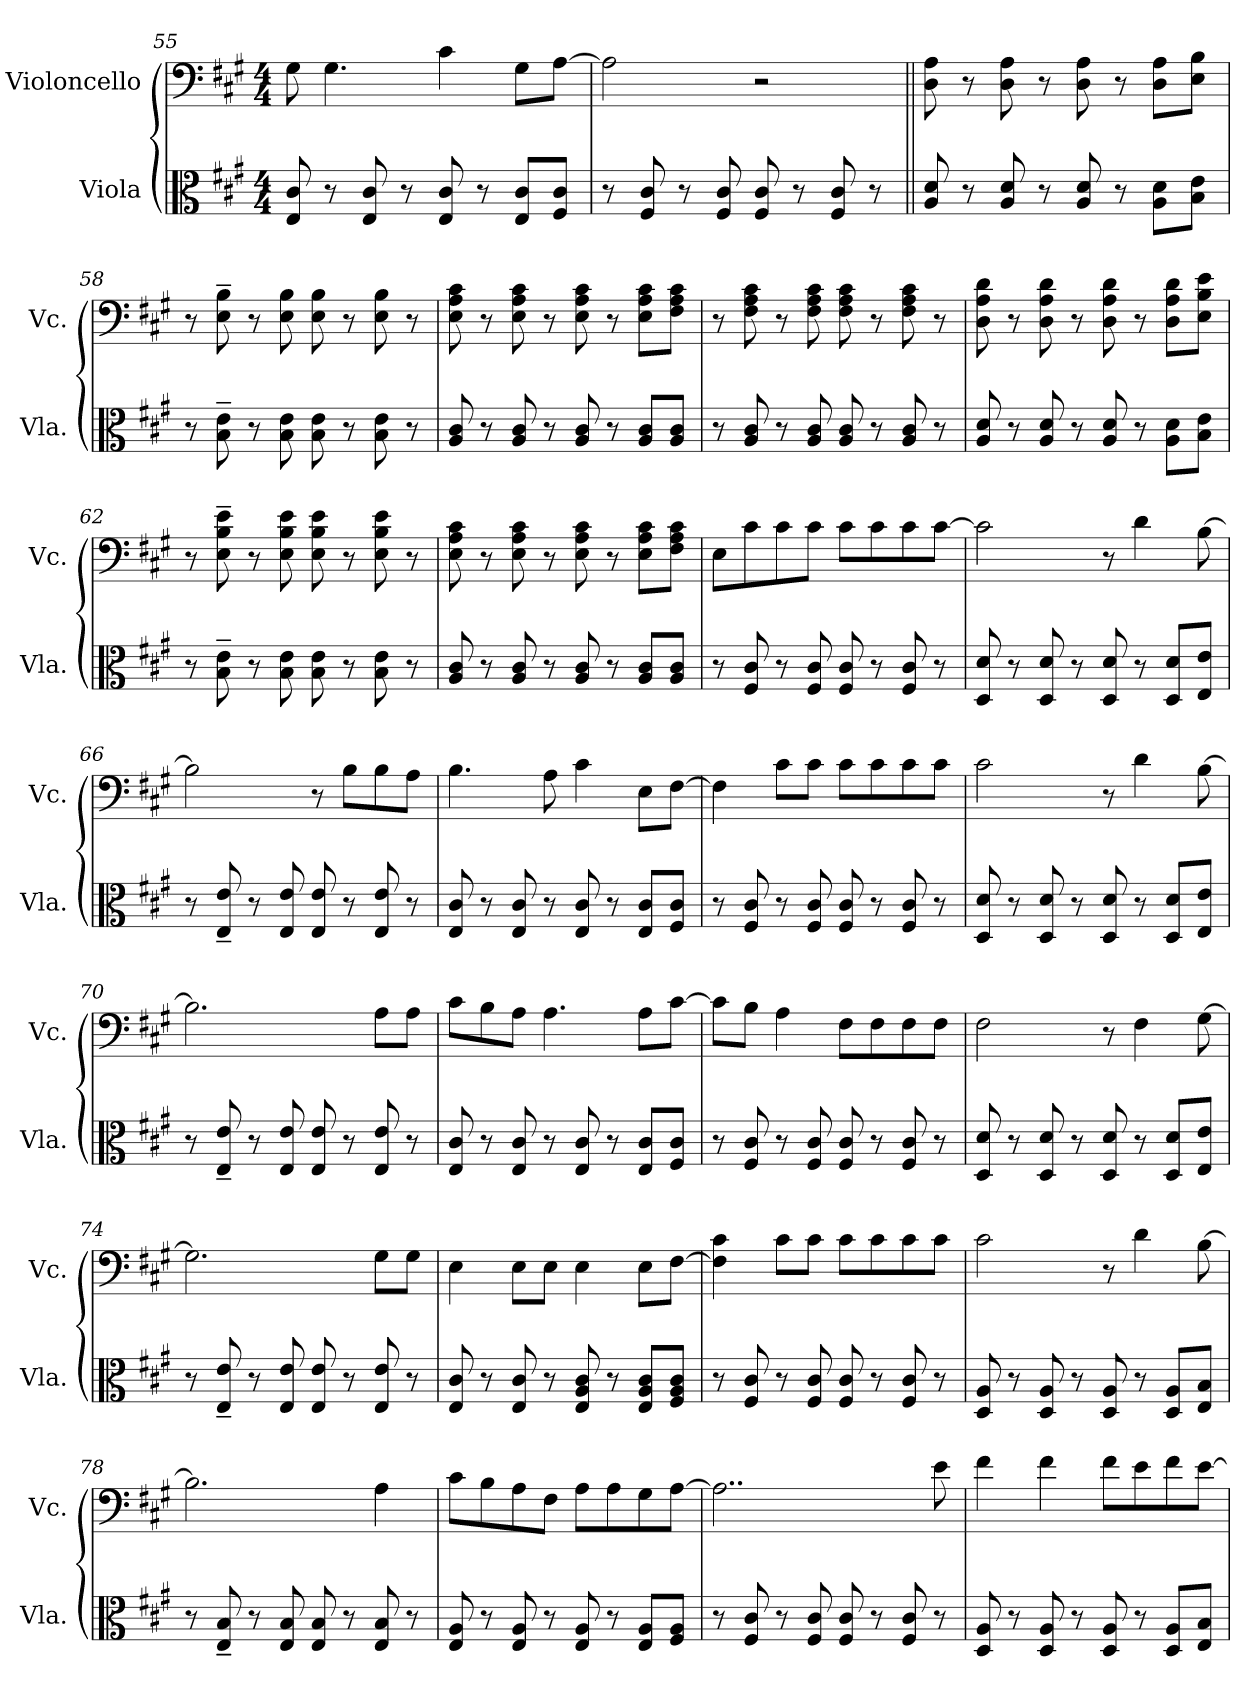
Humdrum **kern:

**kern	**kern
*part2	*part1
*staff2	*staff1
*I"Viola	*I"Violoncello
*I'Vla.	*I'Vc.
*clefC3	*clefF4
*k[f#c#g#]	*k[f#c#g#]
*M4/4	*M4/4
=55	=55
8E/ 8c#/	8G#\
8r	4.G#\
8E/ 8c#/	.
8r	.
8E/ 8c#/	4c#\
8r	.
8E/ 8c#/L	8G#\L
8F#/ 8c#/J	[8A\J
=56	=56
8r	2A\]
8F#/ 8c#/	.
8r	.
8F#/ 8c#/	.
8F#/ 8c#/	2r
8r	.
8F#/ 8c#/	.
8r	.
!!LO:PB:g=z
=57||	=57||
8A/ 8d/	8D\ 8A\
8r	8r
8A/ 8d/	8D\ 8A\
8r	8r
8A/ 8d/	8D\ 8A\
8r	8r
8A\ 8d\L	8D\ 8A\L
8B\ 8e\J	8E\ 8B\J
=58	=58
8r	8r
8B\~ 8e\~	8E\~ 8B\~
8r	8r
8B\ 8e\	8E\ 8B\
8B\ 8e\	8E\ 8B\
8r	8r
8B\ 8e\	8E\ 8B\
8r	8r
=59	=59
8A/ 8c#/	8E\ 8A\ 8c#\
8r	8r
8A/ 8c#/	8E\ 8A\ 8c#\
8r	8r
8A/ 8c#/	8E\ 8A\ 8c#\
8r	8r
8A/ 8c#/L	8E\ 8A\ 8c#\L
8A/ 8c#/J	8F#\ 8A\ 8c#\J
=60	=60
8r	8r
8A/ 8c#/	8F#\ 8A\ 8c#\
8r	8r
8A/ 8c#/	8F#\ 8A\ 8c#\
8A/ 8c#/	8F#\ 8A\ 8c#\
8r	8r
8A/ 8c#/	8F#\ 8A\ 8c#\
8r	8r
=61	=61
8A/ 8d/	8D\ 8A\ 8d\
8r	8r
8A/ 8d/	8D\ 8A\ 8d\
8r	8r
8A/ 8d/	8D\ 8A\ 8d\
8r	8r
8A\ 8d\L	8D\ 8A\ 8d\L
8B\ 8e\J	8E\ 8B\ 8e\J
=62	=62
8r	8r
8B\~ 8e\~	8E\~ 8B\~ 8e\~
8r	8r
8B\ 8e\	8E\ 8B\ 8e\
8B\ 8e\	8E\ 8B\ 8e\
8r	8r
8B\ 8e\	8E\ 8B\ 8e\
8r	8r
!!LO:LB:g=z
=63	=63
8A/ 8c#/	8E\ 8A\ 8c#\
8r	8r
8A/ 8c#/	8E\ 8A\ 8c#\
8r	8r
8A/ 8c#/	8E\ 8A\ 8c#\
8r	8r
8A/ 8c#/L	8E\ 8A\ 8c#\L
8A/ 8c#/J	8F#\ 8A\ 8c#\J
=64	=64
8r	8E\L
8F#/ 8c#/	8c#\
8r	8c#\
8F#/ 8c#/	8c#\J
8F#/ 8c#/	8c#\L
8r	8c#\
8F#/ 8c#/	8c#\
8r	[8c#\J
=65	=65
8D/ 8d/	2c#\]
8r	.
8D/ 8d/	.
8r	.
8D/ 8d/	8r
8r	4d\
8D/ 8d/L	.
8E/ 8e/J	[8B\
=66	=66
8r	2B\]
8E/~ 8e/~	.
8r	.
8E/ 8e/	.
8E/ 8e/	8r
8r	8B\L
8E/ 8e/	8B\
8r	8A\J
=67	=67
8E/ 8c#/	4.B\
8r	.
8E/ 8c#/	.
8r	8A\
8E/ 8c#/	4c#\
8r	.
8E/ 8c#/L	8E\L
8F#/ 8c#/J	[8F#\J
!!LO:LB:g=z
=68	=68
8r	4F#\]
8F#/ 8c#/	.
8r	8c#\L
8F#/ 8c#/	8c#\J
8F#/ 8c#/	8c#\L
8r	8c#\
8F#/ 8c#/	8c#\
8r	8c#\J
=69	=69
8D/ 8d/	2c#\
8r	.
8D/ 8d/	.
8r	.
8D/ 8d/	8r
8r	4d\
8D/ 8d/L	.
8E/ 8e/J	[8B\
=70	=70
8r	2.B\]
8E/~ 8e/~	.
8r	.
8E/ 8e/	.
8E/ 8e/	.
8r	.
8E/ 8e/	8A\L
8r	8A\J
=71	=71
8E/ 8c#/	8c#\L
8r	8B\
8E/ 8c#/	8A\J
8r	4.A\
8E/ 8c#/	.
8r	.
8E/ 8c#/L	8A\L
8F#/ 8c#/J	[8c#\J
=72	=72
8r	8c#\L]
8F#/ 8c#/	8B\J
8r	4A\
8F#/ 8c#/	.
8F#/ 8c#/	8F#\L
8r	8F#\
8F#/ 8c#/	8F#\
8r	8F#\J
!!LO:LB:g=z
=73	=73
8D/ 8d/	2F#\
8r	.
8D/ 8d/	.
8r	.
8D/ 8d/	8r
8r	4F#\
8D/ 8d/L	.
8E/ 8e/J	[8G#\
=74	=74
8r	2.G#\]
8E/~ 8e/~	.
8r	.
8E/ 8e/	.
8E/ 8e/	.
8r	.
8E/ 8e/	8G#\L
8r	8G#\J
=75	=75
8E/ 8c#/	4E\
8r	.
8E/ 8c#/	8E\L
8r	8E\J
8E/ 8A/ 8c#/	4E\
8r	.
8E/ 8A/ 8c#/L	8E\L
8F#/ 8A/ 8c#/J	[8F#\J
=76	=76
8r	4F#\] 4c#\
8F#/ 8c#/	.
8r	8c#\L
8F#/ 8c#/	8c#\J
8F#/ 8c#/	8c#\L
8r	8c#\
8F#/ 8c#/	8c#\
8r	8c#\J
=77	=77
8D/ 8A/	2c#\
8r	.
8D/ 8A/	.
8r	.
8D/ 8A/	8r
8r	4d\
8D/ 8A/L	.
8E/ 8B/J	[8B\
!!LO:LB:g=z
=78	=78
8r	2.B\]
8E/~ 8B/~	.
8r	.
8E/ 8B/	.
8E/ 8B/	.
8r	.
8E/ 8B/	4A\
8r	.
=79	=79
8E/ 8A/	8c#\L
8r	8B\
8E/ 8A/	8A\
8r	8F#\J
8E/ 8A/	8A\L
8r	8A\
8E/ 8A/L	8G#\
8F#/ 8A/J	[8A\J
=80	=80
8r	2..A\]
8F#/ 8c#/	.
8r	.
8F#/ 8c#/	.
8F#/ 8c#/	.
8r	.
8F#/ 8c#/	.
8r	8e\
=81	=81
8D/ 8A/	4f#\
8r	.
8D/ 8A/	4f#\
8r	.
8D/ 8A/	8f#\L
8r	8e\
8D/ 8A/L	8f#\
8E/ 8B/J	[8e\J
=	=
*-	*-
